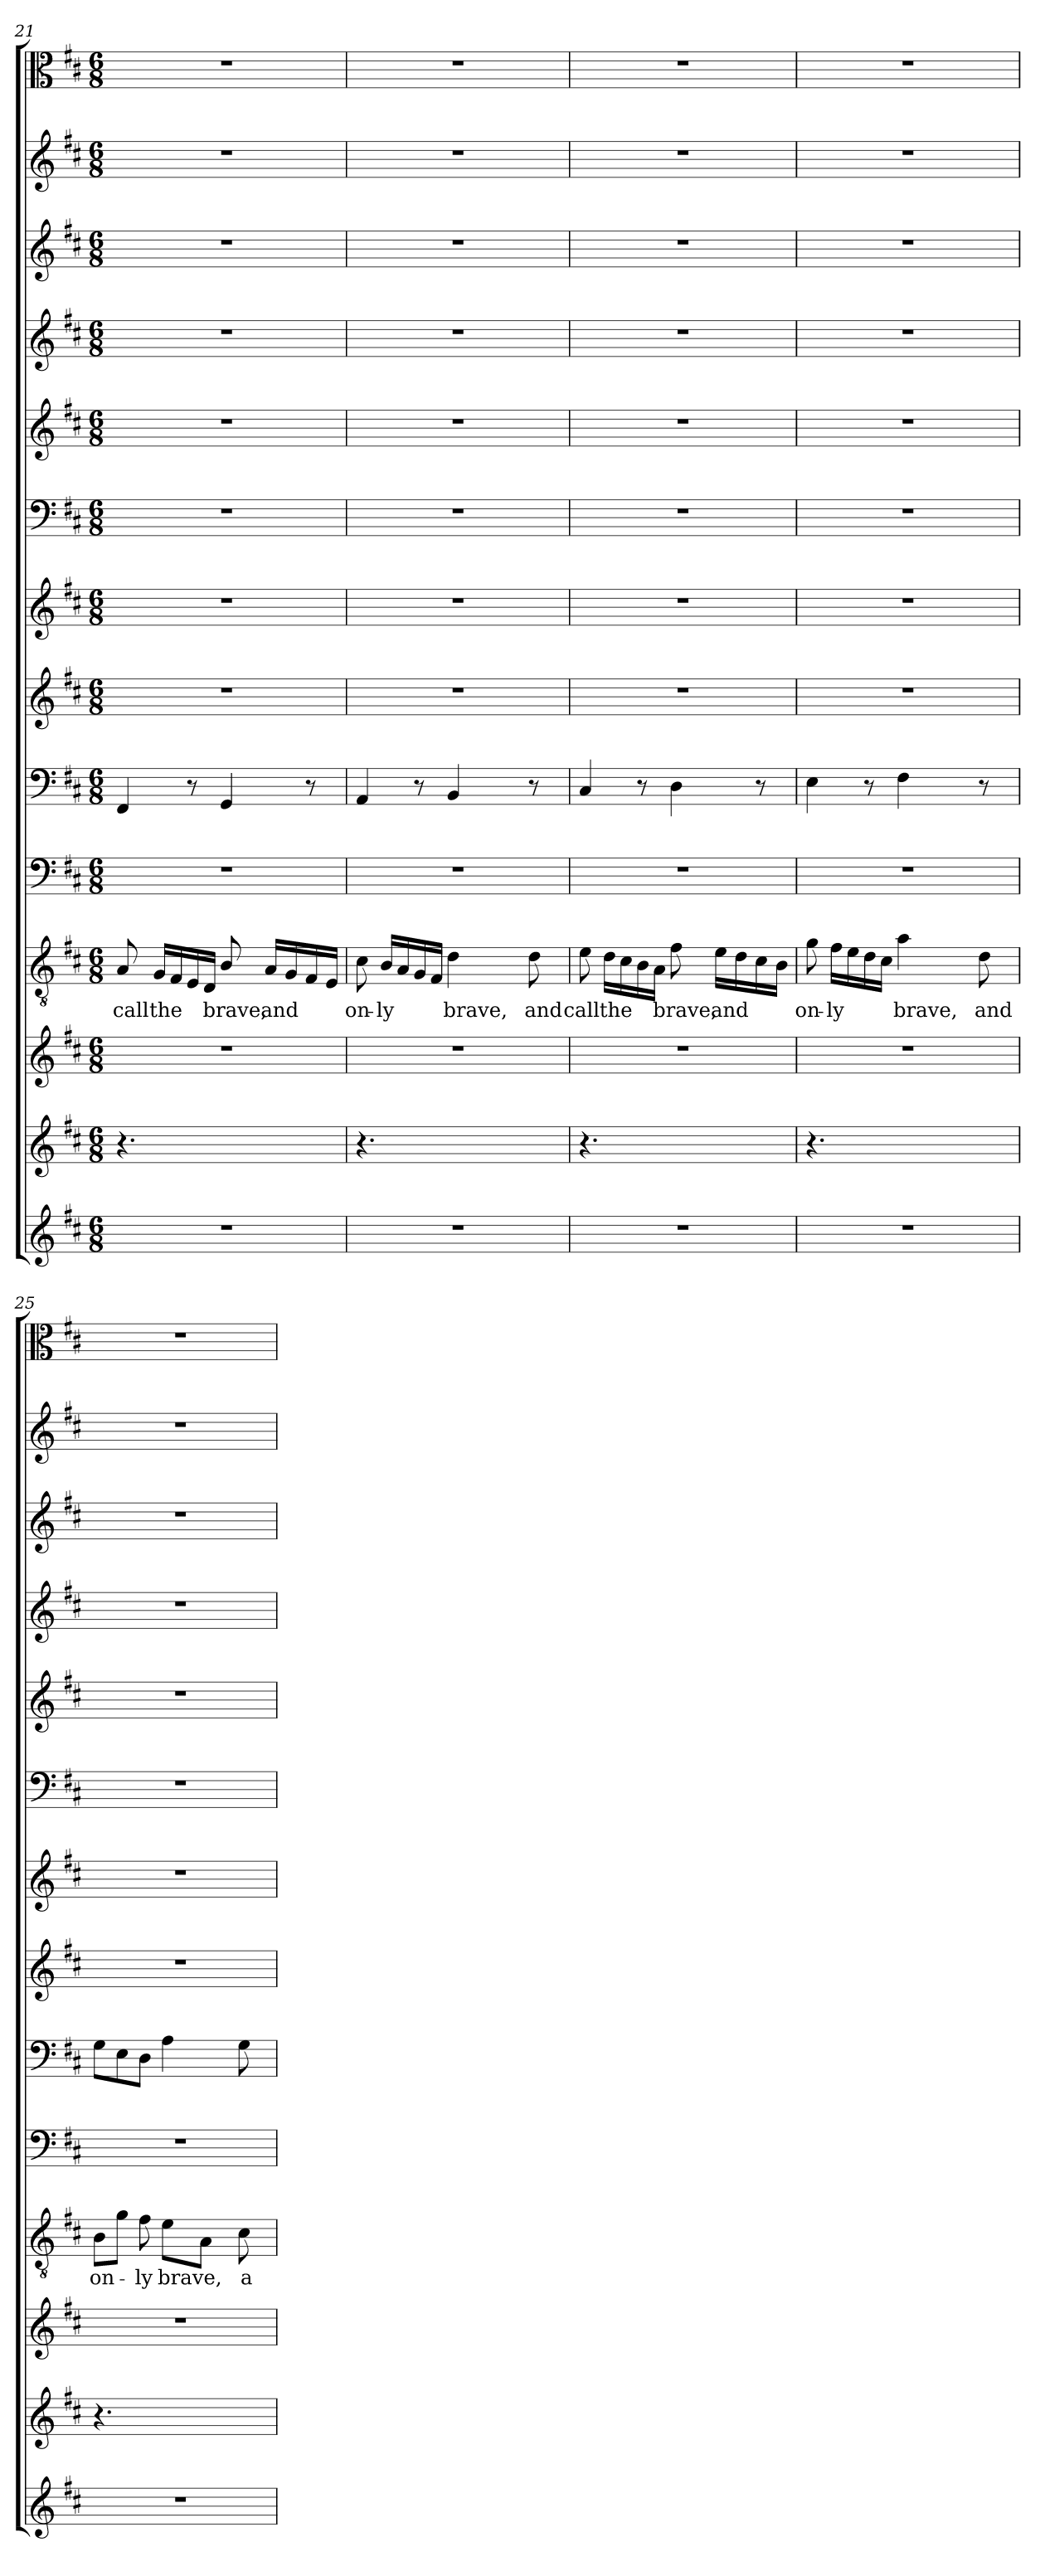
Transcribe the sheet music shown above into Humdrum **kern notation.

**kern	**kern	**kern	**kern	**text	**kern	**kern	**kern	**kern	**kern	**kern	**kern	**kern	**kern	**kern
*part14	*part13	*part12	*part11	*part11	*part10	*part9	*part8	*part7	*part6	*part5	*part4	*part3	*part2	*part1
*staff14	*staff13	*staff12	*staff11	*staff11	*staff10	*staff9	*staff8	*staff7	*staff6	*staff5	*staff4	*staff3	*staff2	*staff1
*clefG2	*clefG2	*clefG2	*clefGv2	*	*clefF4	*clefF4	*clefG2	*clefG2	*clefF4	*clefG2	*clefG2	*clefG2	*clefG2	*clefC3
*k[f#c#]	*k[f#c#]	*k[f#c#]	*k[f#c#]	*	*k[f#c#]	*k[f#c#]	*k[f#c#]	*k[f#c#]	*k[f#c#]	*k[f#c#]	*k[f#c#]	*k[f#c#]	*k[f#c#]	*k[f#c#]
*D:	*D:	*D:	*D:	*	*D:	*D:	*D:	*D:	*D:	*D:	*D:	*D:	*D:	*D:
*M6/8	*M6/8	*M6/8	*M6/8	*	*M6/8	*M6/8	*M6/8	*M6/8	*M6/8	*M6/8	*M6/8	*M6/8	*M6/8	*M6/8
=21	=21	=21	=21	=21	=21	=21	=21	=21	=21	=21	=21	=21	=21	=21
2.r	4.r	2.r	8A/	call	2.r	4FF#/	2.r	2.r	2.r	2.r	2.r	2.r	2.r	2.r
.	.	.	16G/LL	the	.	.	.	.	.	.	.	.	.	.
.	.	.	16F#/	.	.	.	.	.	.	.	.	.	.	.
.	.	.	16E/	.	.	8r	.	.	.	.	.	.	.	.
.	.	.	16D/JJ	.	.	.	.	.	.	.	.	.	.	.
.	32ryy	.	8B/	brave,	.	4GG/	.	.	.	.	.	.	.	.
.	32ryy	.	.	.	.	.	.	.	.	.	.	.	.	.
.	32ryy	.	.	.	.	.	.	.	.	.	.	.	.	.
.	32ryy	.	.	.	.	.	.	.	.	.	.	.	.	.
.	32ryy	.	16A/LL	and	.	.	.	.	.	.	.	.	.	.
.	32ryy	.	.	.	.	.	.	.	.	.	.	.	.	.
.	32ryy	.	16G/	.	.	.	.	.	.	.	.	.	.	.
.	32ryy	.	.	.	.	.	.	.	.	.	.	.	.	.
.	32ryy	.	16F#/	.	.	8r	.	.	.	.	.	.	.	.
.	32ryy	.	.	.	.	.	.	.	.	.	.	.	.	.
.	32ryy	.	16E/JJ	.	.	.	.	.	.	.	.	.	.	.
.	32ryy	.	.	.	.	.	.	.	.	.	.	.	.	.
=22	=22	=22	=22	=22	=22	=22	=22	=22	=22	=22	=22	=22	=22	=22
2.r	4.r	2.r	8c#\	on-	2.r	4AA/	2.r	2.r	2.r	2.r	2.r	2.r	2.r	2.r
.	.	.	16B/LL	-ly	.	.	.	.	.	.	.	.	.	.
.	.	.	16A/	.	.	.	.	.	.	.	.	.	.	.
.	.	.	16G/	.	.	8r	.	.	.	.	.	.	.	.
.	.	.	16F#/JJ	.	.	.	.	.	.	.	.	.	.	.
.	32ryy	.	4d\	brave,	.	4BB/	.	.	.	.	.	.	.	.
.	32ryy	.	.	.	.	.	.	.	.	.	.	.	.	.
.	32ryy	.	.	.	.	.	.	.	.	.	.	.	.	.
.	32ryy	.	.	.	.	.	.	.	.	.	.	.	.	.
.	32ryy	.	.	.	.	.	.	.	.	.	.	.	.	.
.	32ryy	.	.	.	.	.	.	.	.	.	.	.	.	.
.	32ryy	.	.	.	.	.	.	.	.	.	.	.	.	.
.	32ryy	.	.	.	.	.	.	.	.	.	.	.	.	.
.	32ryy	.	8d\	and	.	8r	.	.	.	.	.	.	.	.
.	32ryy	.	.	.	.	.	.	.	.	.	.	.	.	.
.	32ryy	.	.	.	.	.	.	.	.	.	.	.	.	.
.	32ryy	.	.	.	.	.	.	.	.	.	.	.	.	.
=23	=23	=23	=23	=23	=23	=23	=23	=23	=23	=23	=23	=23	=23	=23
2.r	4.r	2.r	8e\	call	2.r	4C#/	2.r	2.r	2.r	2.r	2.r	2.r	2.r	2.r
.	.	.	16d\LL	the	.	.	.	.	.	.	.	.	.	.
.	.	.	16c#\	.	.	.	.	.	.	.	.	.	.	.
.	.	.	16B\	.	.	8r	.	.	.	.	.	.	.	.
.	.	.	16A\JJ	.	.	.	.	.	.	.	.	.	.	.
.	32ryy	.	8f#\	brave,	.	4D\	.	.	.	.	.	.	.	.
.	32ryy	.	.	.	.	.	.	.	.	.	.	.	.	.
.	32ryy	.	.	.	.	.	.	.	.	.	.	.	.	.
.	32ryy	.	.	.	.	.	.	.	.	.	.	.	.	.
.	32ryy	.	16e\LL	and	.	.	.	.	.	.	.	.	.	.
.	32ryy	.	.	.	.	.	.	.	.	.	.	.	.	.
.	32ryy	.	16d\	.	.	.	.	.	.	.	.	.	.	.
.	32ryy	.	.	.	.	.	.	.	.	.	.	.	.	.
.	32ryy	.	16c#\	.	.	8r	.	.	.	.	.	.	.	.
.	32ryy	.	.	.	.	.	.	.	.	.	.	.	.	.
.	32ryy	.	16B\JJ	.	.	.	.	.	.	.	.	.	.	.
.	32ryy	.	.	.	.	.	.	.	.	.	.	.	.	.
=24	=24	=24	=24	=24	=24	=24	=24	=24	=24	=24	=24	=24	=24	=24
2.r	4.r	2.r	8g\	on-	2.r	4E\	2.r	2.r	2.r	2.r	2.r	2.r	2.r	2.r
.	.	.	16f#\LL	-ly	.	.	.	.	.	.	.	.	.	.
.	.	.	16e\	.	.	.	.	.	.	.	.	.	.	.
.	.	.	16d\	.	.	8r	.	.	.	.	.	.	.	.
.	.	.	16c#\JJ	.	.	.	.	.	.	.	.	.	.	.
.	32ryy	.	4a\	brave,	.	4F#\	.	.	.	.	.	.	.	.
.	32ryy	.	.	.	.	.	.	.	.	.	.	.	.	.
.	32ryy	.	.	.	.	.	.	.	.	.	.	.	.	.
.	32ryy	.	.	.	.	.	.	.	.	.	.	.	.	.
.	32ryy	.	.	.	.	.	.	.	.	.	.	.	.	.
.	32ryy	.	.	.	.	.	.	.	.	.	.	.	.	.
.	32ryy	.	.	.	.	.	.	.	.	.	.	.	.	.
.	32ryy	.	.	.	.	.	.	.	.	.	.	.	.	.
.	32ryy	.	8d\	and	.	8r	.	.	.	.	.	.	.	.
.	32ryy	.	.	.	.	.	.	.	.	.	.	.	.	.
.	32ryy	.	.	.	.	.	.	.	.	.	.	.	.	.
.	32ryy	.	.	.	.	.	.	.	.	.	.	.	.	.
=25	=25	=25	=25	=25	=25	=25	=25	=25	=25	=25	=25	=25	=25	=25
2.r	4.r	2.r	8B\L	on-	2.r	8G\L	2.r	2.r	2.r	2.r	2.r	2.r	2.r	2.r
.	.	.	8g\J	.	.	8E\	.	.	.	.	.	.	.	.
.	.	.	8f#\	-ly	.	8D\J	.	.	.	.	.	.	.	.
.	32ryy	.	8e\L	brave,	.	4A\	.	.	.	.	.	.	.	.
.	32ryy	.	.	.	.	.	.	.	.	.	.	.	.	.
.	32ryy	.	.	.	.	.	.	.	.	.	.	.	.	.
.	32ryy	.	.	.	.	.	.	.	.	.	.	.	.	.
.	32ryy	.	8A\J	.	.	.	.	.	.	.	.	.	.	.
.	32ryy	.	.	.	.	.	.	.	.	.	.	.	.	.
.	32ryy	.	.	.	.	.	.	.	.	.	.	.	.	.
.	32ryy	.	.	.	.	.	.	.	.	.	.	.	.	.
.	32ryy	.	8c#\	a-	.	8G\	.	.	.	.	.	.	.	.
.	32ryy	.	.	.	.	.	.	.	.	.	.	.	.	.
.	32ryy	.	.	.	.	.	.	.	.	.	.	.	.	.
.	32ryy	.	.	.	.	.	.	.	.	.	.	.	.	.
=	=	=	=	=	=	=	=	=	=	=	=	=	=	=
*-	*-	*-	*-	*-	*-	*-	*-	*-	*-	*-	*-	*-	*-	*-
